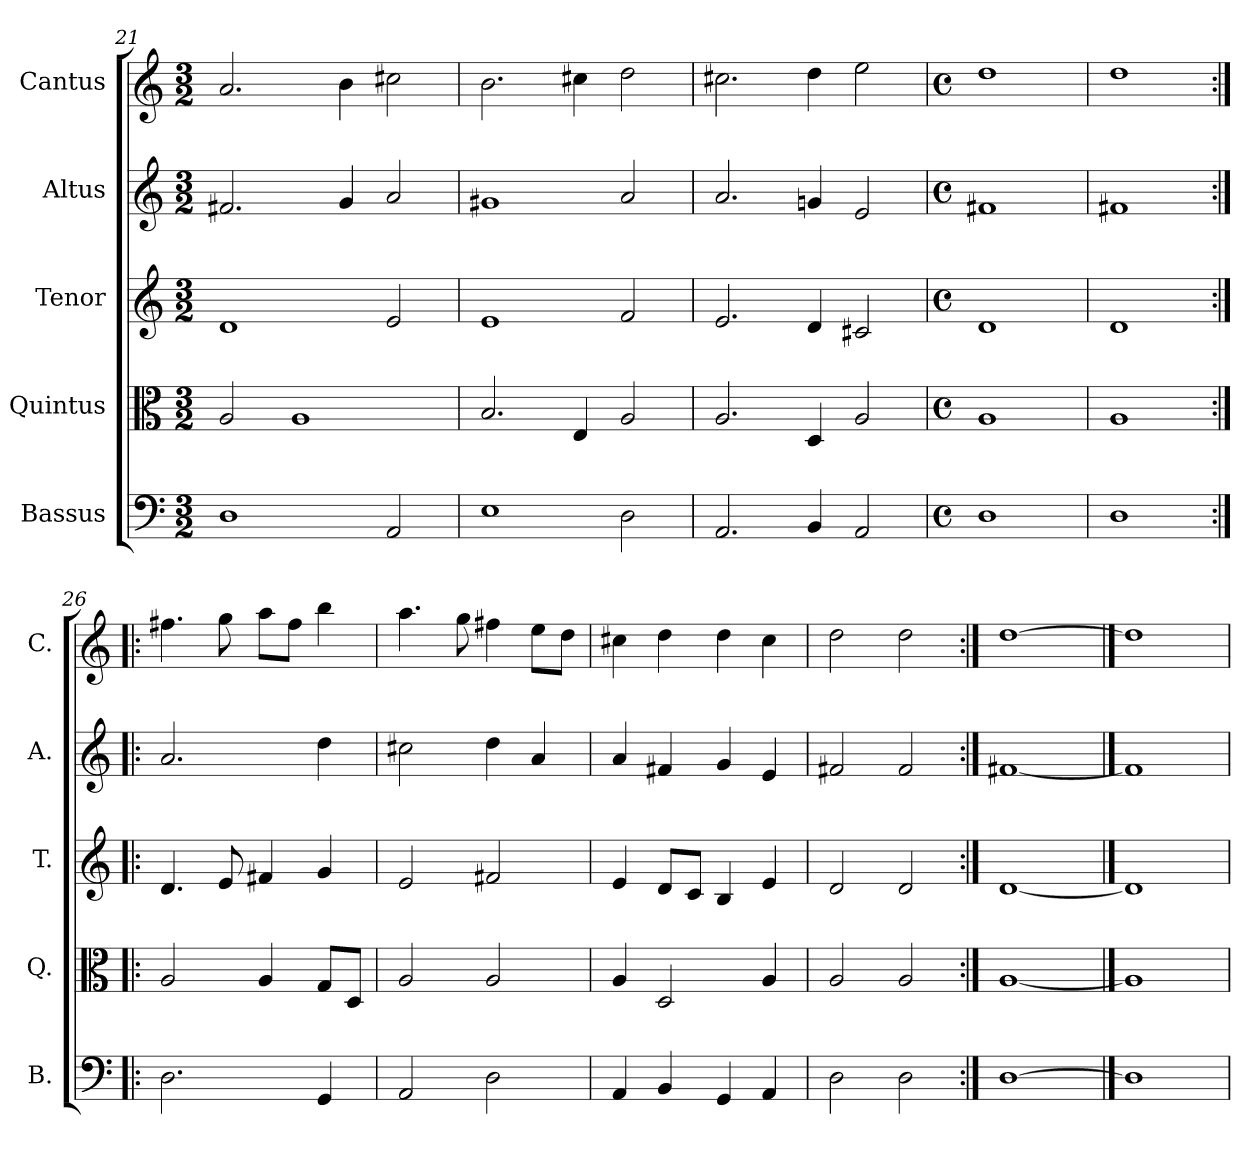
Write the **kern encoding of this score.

**kern	**kern	**kern	**kern	**kern
*part5	*part4	*part3	*part2	*part1
*staff5	*staff4	*staff3	*staff2	*staff1
*I"Bassus	*I"Quintus	*I"Tenor	*I"Altus	*I"Cantus
*I'B.	*I'Q.	*I'T.	*I'A.	*I'C.
!!LO:LB:g=z
*clefF4	*clefC3	*clefG2	*clefG2	*clefG2
*k[]	*k[]	*k[]	*k[]	*k[]
*C:	*C:	*C:	*C:	*C:
*M3/2	*M3/2	*M3/2	*M3/2	*M3/2
=21	=21	=21	=21	=21
1D\	2A/	1d/	2.f#X/	2.a/
.	1A/	.	.	.
.	.	.	4g/	4b\
2AA/	.	2e/	2a/	2cc#X\
=22	=22	=22	=22	=22
1E\	2.B/	1e/	1g#X/	2.b\
.	4E/	.	.	4cc#X\
2D\	2A/	2f/	2a/	2dd\
=23	=23	=23	=23	=23
2.AA/	2.A/	2.e/	2.a/	2.cc#X\
4BB/	4D/	4d/	4gn/	4dd\
2AA/	2A/	2c#X/	2e/	2ee\
=24	=24	=24	=24	=24
*M4/4	*M4/4	*M4/4	*M4/4	*M4/4
*met(c)	*met(c)	*met(c)	*met(c)	*met(c)
1D\	1A/	1d/	1f#X/	1dd\
=25	=25	=25	=25	=25
1D\	1A/	1d/	1f#X/	1dd\
=26:|!|:	=26:|!|:	=26:|!|:	=26:|!|:	=26:|!|:
2.D\	2A/	4.d/	2.a/	4.ff#X\
.	.	8e/	.	8gg\
.	4A/	4f#X/	.	8aa\L
.	.	.	.	8ff#\J
4GG/	8G/L	4g/	4dd\	4bb\
.	8D/J	.	.	.
=27	=27	=27	=27	=27
2AA/	2A/	2e/	2cc#X\	4.aa\
.	.	.	.	8gg\
2D\	2A/	2f#X/	4dd\	4ff#X\
.	.	.	4a/	8ee\L
.	.	.	.	8dd\J
=28	=28	=28	=28	=28
4AA/	4A/	4e/	4a/	4cc#X\
4BB/	2D/	8d/L	4f#X/	4dd\
.	.	8c/J	.	.
4GG/	.	4B/	4g/	4dd\
4AA/	4A/	4e/	4e/	4cc#\
=29	=29	=29	=29	=29
2D\	2A/	2d/	2f#X/	2dd\
2D\	2A/	2d/	2f#/	2dd\
=30:|!	=30:|!	=30:|!	=30:|!	=30:|!
[1D\	[1A/	[1d/	[1f#X/	[1dd\
==31	==31	==31	==31	==31
1D\]	1A/]	1d/]	1f#/]	1dd\]
=	=	=	=	=
*-	*-	*-	*-	*-
